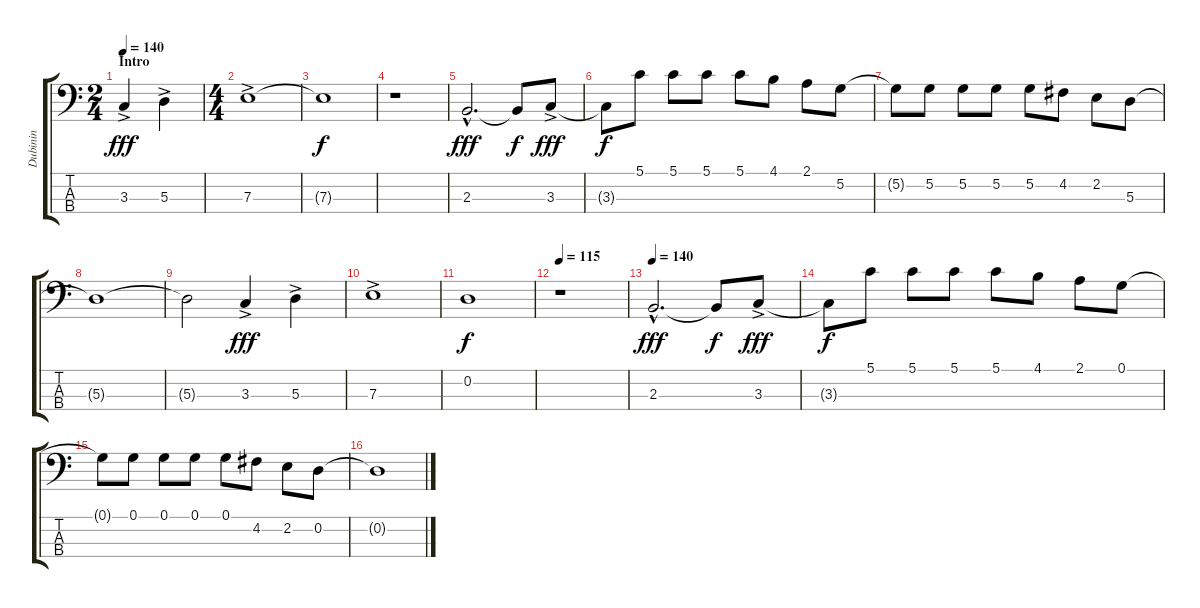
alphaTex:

\track ("Dubinin" "Dubinin") {instrument electricbassfinger}
\staff {score tabs}
\tuning (G2 D2 A1 E1) {hide}
\ts (2 4)
\section ("" "Intro ")
\tempo 140
\clef f4
\ks c
3.3{ac}.4{dy fff instrument electricbassfinger} 5.3{ac}.4 |
\ts (4 4)
7.3{ac}.1 |
7.3{t}.1{dy f} |
r.1 |
2.3{hac}.2{d dy fff} 2.3{t}.8{dy f} 3.3{ac}.8{dy fff} |
3.3{t}.8{dy f} 5.1.8 5.1.8 5.1.8 5.1.8 4.1.8 2.1.8 5.2.8 |
5.2{t}.8 5.2.8 5.2.8 5.2.8 5.2.8 4.2.8 2.2.8 5.3.8 |
5.3{t}.1 |
5.3{t}.2 3.3{ac}.4{dy fff} 5.3{ac}.4 |
7.3{ac}.1 |
0.2.1{dy f} |
\tempo 115
r.1 |
\tempo 140
2.3{hac}.2{d dy fff} 2.3{t}.8{dy f} 3.3{ac}.8{dy fff} |
3.3{t}.8{dy f} 5.1.8 5.1.8 5.1.8 5.1.8 4.1.8 2.1.8 0.1.8 |
0.1{t}.8 0.1.8 0.1.8 0.1.8 0.1.8 4.2.8 2.2.8 0.2.8 |
0.2{t}.1
